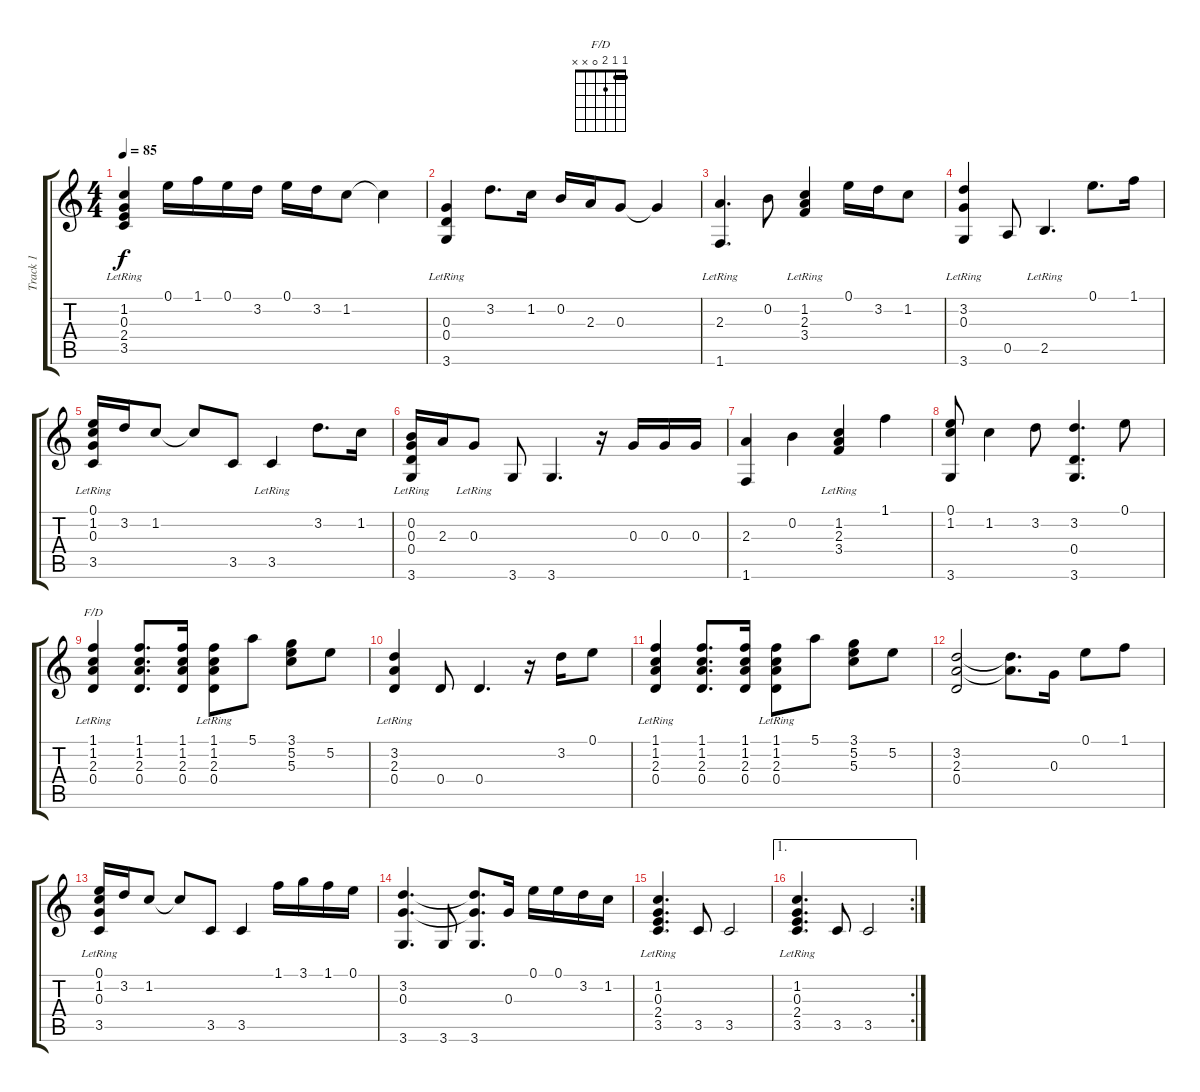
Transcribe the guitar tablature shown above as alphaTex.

\track ("Track 1" "Track 1") {instrument acousticguitarsteel}
\staff {score tabs}
\tuning (E4 B3 G3 D3 A2 E2) {hide}
\chord ("F/D" 1 1 2 0 x x) {barre 1}
\ts (4 4)
\tempo 85
\clef g2
\ks c
(1.2{lr} 0.3{lr} 2.4{lr} 3.5{lr}).4{dy f instrument acousticguitarsteel} 0.1.16 1.1.16 0.1.16 3.2.16 0.1.16 3.2.16 1.2.8 1.2{t}.4 |
(0.3{lr} 0.4{lr} 3.6{lr}).4 3.2.8{d} 1.2.16 0.2.16 2.3.16 0.3.8 0.3{t}.4 |
(2.3{lr} 1.6{lr}).4{d} 0.2.8 (1.2{lr} 2.3{lr} 3.4{lr}).4 0.1.16 3.2.16 1.2.8 |
(3.2{lr} 0.3{lr} 3.6{lr}).4 0.5.8 2.5{lr}.4{d} 0.1.8{d} 1.1.16 |
(0.1 1.2 0.3 3.5{lr}).16 3.2.16 1.2.8 1.2{t}.8 3.5.8 3.5{lr}.4 3.2.8{d} 1.2.16 |
(0.2{lr} 0.3{lr} 0.4{lr} 3.6).16 2.3.16 0.3{lr}.8 3.6.8 3.6.4{d} r.16 0.3.16 0.3.16 0.3.16 |
(2.3 1.6).4 0.2.4 (1.2 2.3{lr} 3.4{lr}).4 1.1.4 |
(0.1 1.2 3.6).8 1.2.4 3.2.8 (3.2 0.4 3.6).4{d} 0.1.8 |
(1.1 1.2 2.3 0.4{lr}).4{ch "F/D"} (1.1 1.2 2.3 0.4).8{d} (1.1 1.2 2.3 0.4).16 (1.1 1.2 2.3 0.4{lr}).8 5.1.8 (3.1 5.2 5.3).8 5.2.8 |
(3.2{lr} 2.3{lr} 0.4{lr}).4 0.4.8 0.4.4{d} r.16 3.2.16 0.1.8 |
(1.1 1.2 2.3 0.4{lr}).4 (1.1 1.2 2.3 0.4).8{d} (1.1 1.2 2.3 0.4).16 (1.1 1.2 2.3 0.4{lr}).8 5.1.8 (3.1 5.2 5.3).8 5.2.8 |
(3.2 2.3 0.4).2 (3.2{t} 2.3{t}).8{d} 0.3.16 0.1.8 1.1.8 |
(0.1{lr} 1.2 0.3{lr} 3.5{lr}).16 3.2.16 1.2.8 1.2{t}.8 3.5.8 3.5.4 1.1.16 3.1.16 1.1.16 0.1.16 |
(3.2 0.3 3.6).4{d} 3.6.8 (3.2{t} 0.3{t} 3.6).8{d} 0.3.16 0.1.16 0.1.16 3.2.16 1.2.16 |
(1.2{lr} 0.3{lr} 2.4{lr} 3.5{lr}).4{d} 3.5.8 3.5.2 |
\ae 1
\rc 2
(1.2{lr} 0.3{lr} 2.4{lr} 3.5{lr}).4{d} 3.5.8 3.5.2
